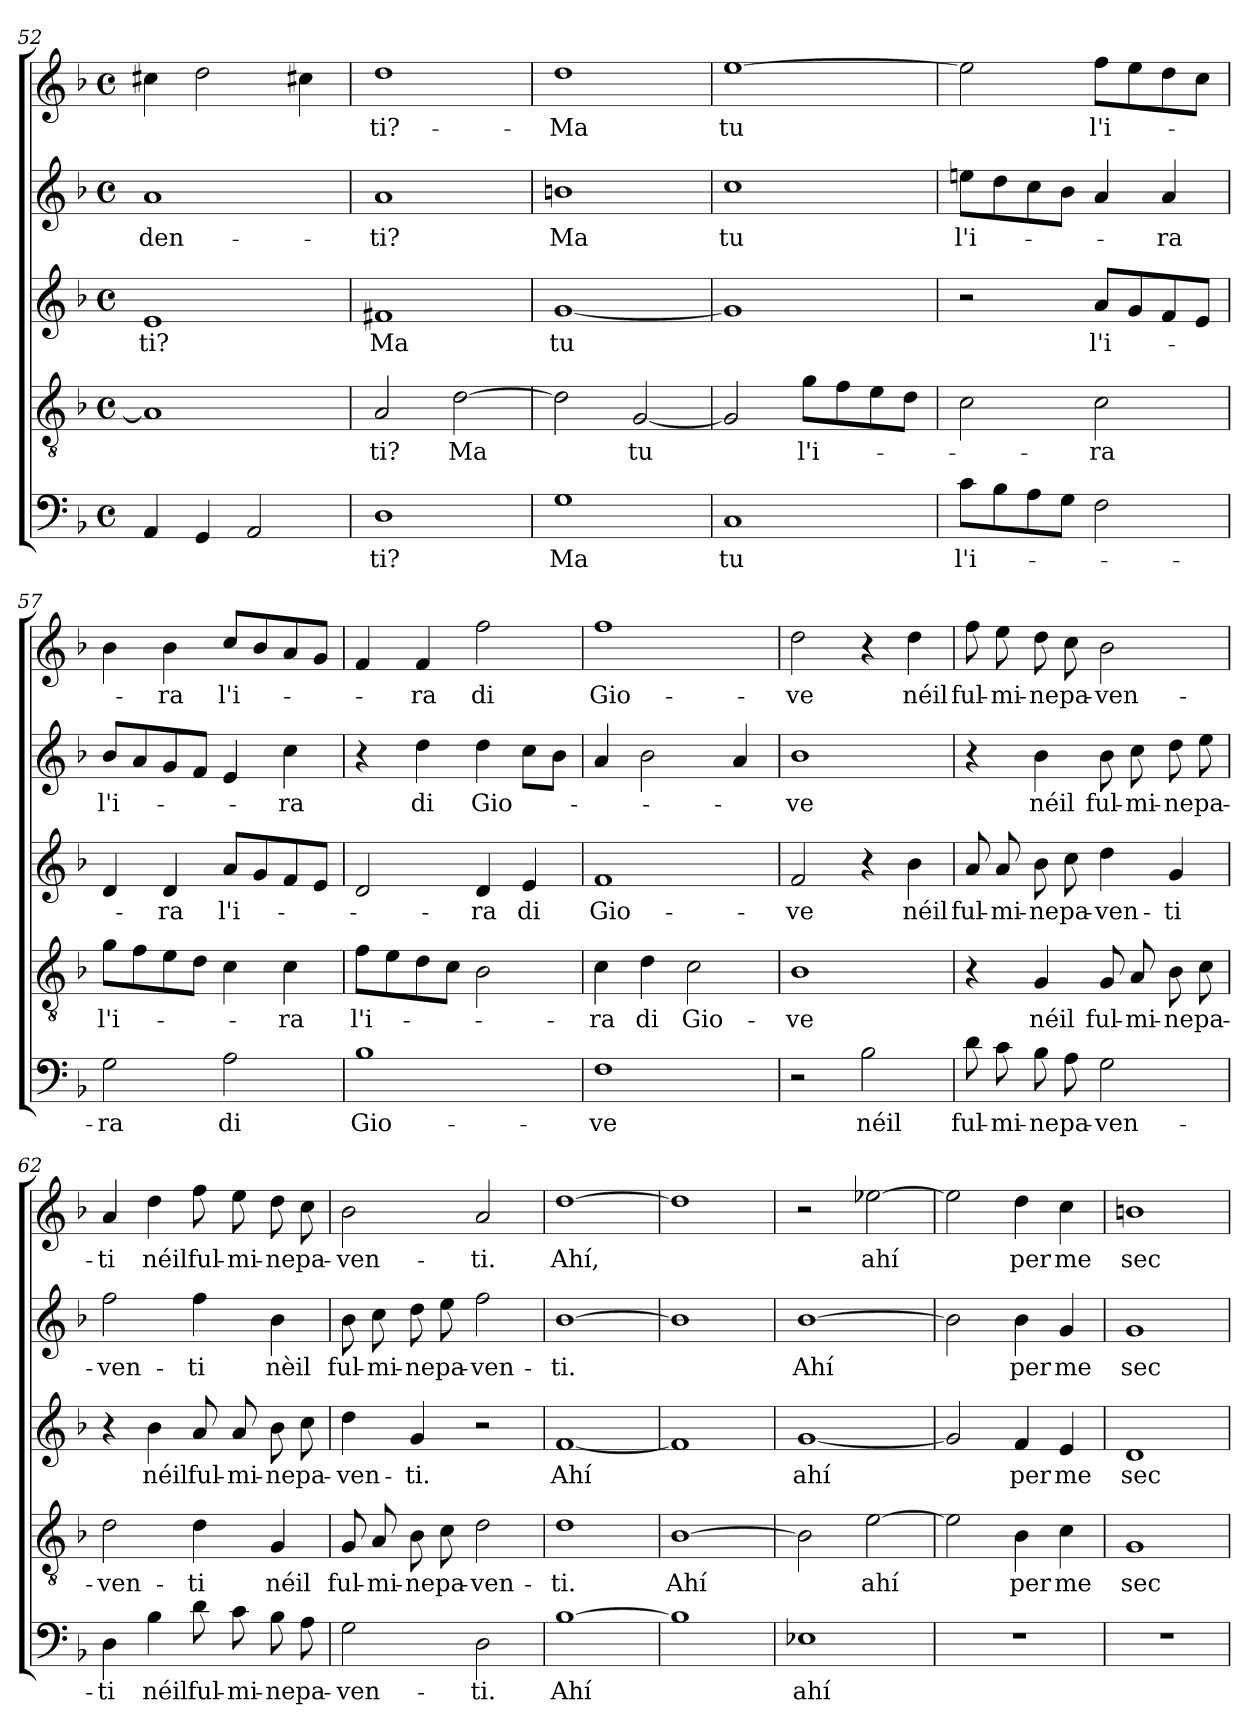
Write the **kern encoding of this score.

**kern	**text	**kern	**text	**kern	**text	**kern	**text	**kern	**text
*part5	*part5	*part4	*part4	*part3	*part3	*part2	*part2	*part1	*part1
*staff5	*staff5	*staff4	*staff4	*staff3	*staff3	*staff2	*staff2	*staff1	*staff1
*clefF4	*	*clefGv2	*	*clefG2	*	*clefG2	*	*clefG2	*
*k[b-]	*	*k[b-]	*	*k[b-]	*	*k[b-]	*	*k[b-]	*
*F:	*	*F:	*	*F:	*	*F:	*	*F:	*
*M4/4	*	*M4/4	*	*M4/4	*	*M4/4	*	*M4/4	*
*met(c)	*	*met(c)	*	*met(c)	*	*met(c)	*	*met(c)	*
=52	=52	=52	=52	=52	=52	=52	=52	=52	=52
4AA/	.	1A]	.	1e	-ti?	1a	-den-	4cc#X\	.
4GG/	.	.	.	.	.	.	.	2dd\	.
2AA/	.	.	.	.	.	.	.	.	.
.	.	.	.	.	.	.	.	4cc#X\	.
!!LO:LB:g=z
=53	=53	=53	=53	=53	=53	=53	=53	=53	=53
1D	-ti?	2A/	-ti?	1f#X	Ma	1a	-ti?	1dd	-ti?-
.	.	[2d\	Ma	.	.	.	.	.	.
=54	=54	=54	=54	=54	=54	=54	=54	=54	=54
1G	Ma	2d\]	.	[1g	tu	1bn	Ma	1dd	-Ma
.	.	[2G/	tu	.	.	.	.	.	.
=55	=55	=55	=55	=55	=55	=55	=55	=55	=55
1C	tu	2G/]	.	1g]	.	1cc	tu	[1ee	tu
.	.	8g\L	l'i-	.	.	.	.	.	.
.	.	8f\	.	.	.	.	.	.	.
.	.	8e\	.	.	.	.	.	.	.
.	.	8d\J	.	.	.	.	.	.	.
=56	=56	=56	=56	=56	=56	=56	=56	=56	=56
8c\L	l'i-	2c\	.	2r	.	8een\L	l'i-	2ee\]	.
8B-\	.	.	.	.	.	8dd\	.	.	.
8A\	.	.	.	.	.	8cc\	.	.	.
8G\J	.	.	.	.	.	8b-\J	.	.	.
2F\	.	2c\	-ra	8a/L	l'i-	4a/	.	8ff\L	l'i-
.	.	.	.	8g/	.	.	.	8ee\	.
.	.	.	.	8f/	.	4a/	-ra	8dd\	.
.	.	.	.	8e/J	.	.	.	8cc\J	.
=57	=57	=57	=57	=57	=57	=57	=57	=57	=57
2G\	-ra	8g\L	l'i-	4d/	.	8b-/L	l'i-	4b-\	.
.	.	8f\	.	.	.	8a/	.	.	.
.	.	8e\	.	4d/	-ra	8g/	.	4b-\	-ra
.	.	8d\J	.	.	.	8f/J	.	.	.
2A\	di	4c\	.	8a/L	l'i-	4e/	.	8cc/L	l'i-
.	.	.	.	8g/	.	.	.	8b-/	.
.	.	4c\	-ra	8f/	.	4cc\	-ra	8a/	.
.	.	.	.	8e/J	.	.	.	8g/J	.
!!LO:LB:g=z
=58	=58	=58	=58	=58	=58	=58	=58	=58	=58
1B-	Gio-	8f\L	l'i-	2d/	.	4r	.	4f/	.
.	.	8e\	.	.	.	.	.	.	.
.	.	8d\	.	.	.	4dd\	di	4f/	-ra
.	.	8c\J	.	.	.	.	.	.	.
.	.	2B-\	.	4d/	-ra	4dd\	Gio-	2ff\	di
.	.	.	.	4e/	di	8cc\L	.	.	.
.	.	.	.	.	.	8b-\J	.	.	.
=59	=59	=59	=59	=59	=59	=59	=59	=59	=59
1F	-ve	4c\	-ra	1f	Gio-	4a/	.	1ff	Gio-
.	.	4d\	di	.	.	2b-\	.	.	.
.	.	2c\	Gio-	.	.	.	.	.	.
.	.	.	.	.	.	4a/	.	.	.
=60	=60	=60	=60	=60	=60	=60	=60	=60	=60
2r	.	1B-	-ve	2f/	-ve	1b-	-ve	2dd\	-ve
2B-\	néil	.	.	4r	.	.	.	4r	.
.	.	.	.	4b-\	néil	.	.	4dd\	néil
=61	=61	=61	=61	=61	=61	=61	=61	=61	=61
8d\	ful-	4r	.	8a/	ful-	4r	.	8ff\	ful-
8c\	-mi-	.	.	8a/	-mi-	.	.	8ee\	-mi-
8B-\	-ne	4G/	néil	8b-\	-ne	4b-\	néil	8dd\	-ne
8A\	pa-	.	.	8cc\	pa-	.	.	8cc\	pa-
2G\	-ven-	8G/	ful-	4dd\	-ven-	8b-\	ful-	2b-\	-ven-
.	.	8A/	-mi-	.	.	8cc\	-mi-	.	.
.	.	8B-\	-ne	4g/	-ti	8dd\	-ne	.	.
.	.	8c\	pa-	.	.	8ee\	pa-	.	.
=62	=62	=62	=62	=62	=62	=62	=62	=62	=62
4D\	-ti	2d\	-ven-	4r	.	2ff\	-ven-	4a/	-ti
4B-\	néil	.	.	4b-\	néil	.	.	4dd\	néil
8d\	ful-	4d\	-ti	8a/	ful-	4ff\	-ti	8ff\	ful-
8c\	-mi-	.	.	8a/	-mi-	.	.	8ee\	-mi-
8B-\	-ne	4G/	néil	8b-\	-ne	4b-\	nèil	8dd\	-ne
8A\	pa-	.	.	8cc\	pa-	.	.	8cc\	pa-
!!LO:PB:g=z
=63	=63	=63	=63	=63	=63	=63	=63	=63	=63
2G\	-ven-	8G/	ful-	4dd\	-ven-	8b-\	ful-	2b-\	-ven-
.	.	8A/	-mi-	.	.	8cc\	-mi-	.	.
.	.	8B-\	-ne	4g/	-ti.	8dd\	-ne	.	.
.	.	8c\	pa-	.	.	8ee\	pa-	.	.
2D\	-ti.	2d\	-ven-	2r	.	2ff\	-ven-	2a/	-ti.
=64	=64	=64	=64	=64	=64	=64	=64	=64	=64
[1B-	Ahí	1d	-ti.	[1f	Ahí	[1b-	-ti.	[1dd	Ahí,
=65	=65	=65	=65	=65	=65	=65	=65	=65	=65
1B-]	.	[1B-	Ahí	1f]	.	1b-]	.	1dd]	.
=66	=66	=66	=66	=66	=66	=66	=66	=66	=66
1E-X	ahí	2B-\]	.	[1g	ahí	[1b-	Ahí	2r	.
.	.	[2e\	ahí	.	.	.	.	[2ee-X\	ahí
=67	=67	=67	=67	=67	=67	=67	=67	=67	=67
1r	.	2e\]	.	2g/]	.	2b-\]	.	2ee-\]	.
.	.	4B-\	per	4f/	per	4b-\	per	4dd\	per
.	.	4c\	me	4e/	me	4g/	me	4cc\	me
!!LO:LB:g=z
=68	=68	=68	=68	=68	=68	=68	=68	=68	=68
1r	.	1G	sec-	1d	sec-	1g	sec-	1bn	sec-
=	=	=	=	=	=	=	=	=	=
*-	*-	*-	*-	*-	*-	*-	*-	*-	*-
